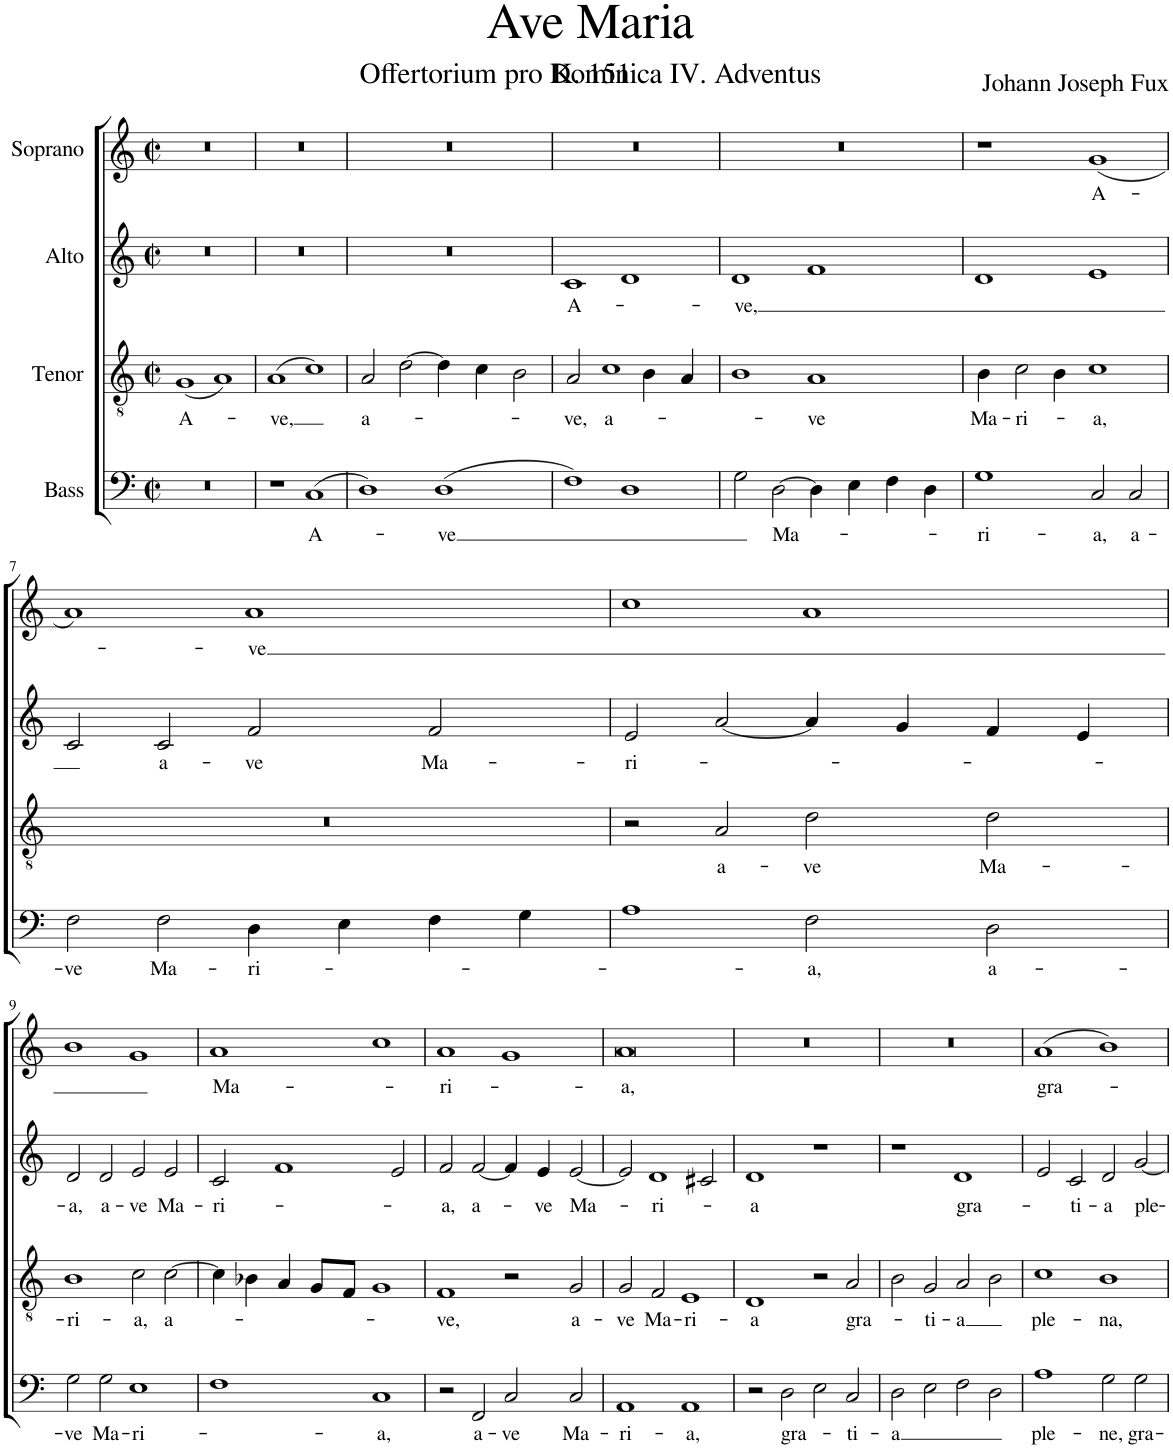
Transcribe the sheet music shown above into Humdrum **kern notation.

**kern	**text	**kern	**text	**kern	**text	**kern	**text
*part4	*part4	*part3	*part3	*part2	*part2	*part1	*part1
*staff4	*staff4	*staff3	*staff3	*staff2	*staff2	*staff1	*staff1
*I"Bass	*	*I"Tenor	*	*I"Alto	*	*I"Soprano	*
*clefF4	*	*clefGv2	*	*clefG2	*	*clefG2	*
*k[]	*	*k[]	*	*k[]	*	*k[]	*
*M2/1	*	*M2/1	*	*M2/1	*	*M2/1	*
*met(c|)	*	*met(c|)	*	*met(c|)	*	*met(c|)	*
=1	=1	=1	=1	=1	=1	=1	=1
!	!	!	!LO:LY:b	!	!	!	!
0r	.	(1G	A-	0r	.	0r	.
.	.	1A)	.	.	.	.	.
=2	=2	=2	=2	=2	=2	=2	=2
!	!	!	!LO:LY:b	!	!	!	!
1r	.	(1A	-ve,	0r	.	0r	.
!	!LO:LY:b	!	!	!	!	!	!
(1C	A-	1c)	.	.	.	.	.
=3	=3	=3	=3	=3	=3	=3	=3
!	!	!	!LO:LY:b	!	!	!	!
1D)	.	2A/	a-	0r	.	0r	.
.	.	[2d\	.	.	.	.	.
!	!LO:LY:b	!	!	!	!	!	!
(1D	-ve	4d\]	.	.	.	.	.
.	.	4c\	.	.	.	.	.
.	.	2B\	.	.	.	.	.
=4	=4	=4	=4	=4	=4	=4	=4
!	!	!	!LO:LY:b	!	!LO:LY:b	!	!
1F)	.	2A/	-ve,	1c	A-	0r	.
!	!	!	!LO:LY:b	!	!	!	!
.	.	1c	a-	.	.	.	.
1D	.	.	.	1d	.	.	.
.	.	4B\	.	.	.	.	.
.	.	4A/	.	.	.	.	.
=5	=5	=5	=5	=5	=5	=5	=5
!	!	!	!	!	!LO:LY:b	!	!
2G\	.	1B	.	1d	-ve,	0r	.
!	!LO:LY:b	!	!	!	!	!	!
[2D\	Ma-	.	.	.	.	.	.
!	!	!	!LO:LY:b	!	!	!	!
4D\]	.	1A	-ve	1f	.	.	.
4E\	.	.	.	.	.	.	.
4F\	.	.	.	.	.	.	.
4D\	.	.	.	.	.	.	.
=6	=6	=6	=6	=6	=6	=6	=6
!	!LO:LY:b	!	!LO:LY:b	!	!	!	!
1G	-ri-	4B\	Ma-	1d	.	1r	.
!	!	!	!LO:LY:b	!	!	!	!
.	.	2c\	-ri-	.	.	.	.
.	.	4B\	.	.	.	.	.
!	!LO:LY:b	!	!LO:LY:b	!	!	!	!LO:LY:b
2C/	-a,	1c	-a,	1e	.	(1g	A-
!	!LO:LY:b	!	!	!	!	!	!
2C/	a-	.	.	.	.	.	.
!!LO:LB:g=z
=7	=7	=7	=7	=7	=7	=7	=7
!	!LO:LY:b	!	!	!	!	!	!
2F\	-ve	0r	.	2c/	.	1a)	.
!	!LO:LY:b	!	!	!	!LO:LY:b	!	!
2F\	Ma-	.	.	2c/	a-	.	.
!	!LO:LY:b	!	!	!	!LO:LY:b	!	!LO:LY:b
4D\	-ri-	.	.	2f/	-ve	1a	-ve
4E\	.	.	.	.	.	.	.
!	!	!	!	!	!LO:LY:b	!	!
4F\	.	.	.	2f/	Ma-	.	.
4G\	.	.	.	.	.	.	.
=8	=8	=8	=8	=8	=8	=8	=8
!	!	!	!	!	!LO:LY:b	!	!
1A	.	2r	.	2e/	-ri-	1cc	.
!	!	!	!LO:LY:b	!	!	!	!
.	.	2A/	a-	[2a/	.	.	.
!	!LO:LY:b	!	!LO:LY:b	!	!	!	!
2F\	-a,	2d\	-ve	4a/]	.	1a	.
.	.	.	.	4g/	.	.	.
!	!LO:LY:b	!	!LO:LY:b	!	!	!	!
2D\	a-	2d\	Ma-	4f/	.	.	.
.	.	.	.	4e/	.	.	.
!!LO:LB:g=z
=9	=9	=9	=9	=9	=9	=9	=9
!	!LO:LY:b	!	!LO:LY:b	!	!LO:LY:b	!	!
2G\	-ve	1B	-ri-	2d/	-a,	1b	.
!	!LO:LY:b	!	!	!	!LO:LY:b	!	!
2G\	Ma-	.	.	2d/	a-	.	.
!	!LO:LY:b	!	!LO:LY:b	!	!LO:LY:b	!	!
1E	-ri-	2c\	-a,	2e/	-ve	1g	.
!	!	!	!LO:LY:b	!	!LO:LY:b	!	!
.	.	[2c\	a-	2e/	Ma-	.	.
=10	=10	=10	=10	=10	=10	=10	=10
!	!	!	!	!	!LO:LY:b	!	!LO:LY:b
1F	.	4c\]	.	2c/	-ri-	1a	Ma-
.	.	4B-X\	.	.	.	.	.
.	.	4A/	.	1f	.	.	.
.	.	8G/L	.	.	.	.	.
.	.	8F/J	.	.	.	.	.
!	!LO:LY:b	!	!	!	!	!	!
1C	-a,	1G	.	.	.	1cc	.
.	.	.	.	2e/	.	.	.
=11	=11	=11	=11	=11	=11	=11	=11
!	!	!	!LO:LY:b	!	!LO:LY:b	!	!LO:LY:b
2r	.	1F	-ve,	2f/	a,	1a	-ri-
!	!LO:LY:b	!	!	!	!LO:LY:b	!	!
2FF/	a-	.	.	[2f/	a-	.	.
!	!LO:LY:b	!	!	!	!	!	!
2C/	-ve	2r	.	4f/]	.	1g	.
!	!	!	!	!	!LO:LY:b	!	!
.	.	.	.	4e/	-ve	.	.
!	!LO:LY:b	!	!LO:LY:b	!	!LO:LY:b	!	!
2C/	Ma-	2G/	a-	[2e/	Ma-	.	.
=12	=12	=12	=12	=12	=12	=12	=12
!	!LO:LY:b	!	!LO:LY:b	!	!	!	!LO:LY:b
1AA	-ri-	2G/	-ve	2e/]	.	0a	-a,
!	!	!	!LO:LY:b	!	!LO:LY:b	!	!
.	.	2F/	Ma-	1d	-ri-	.	.
!	!LO:LY:b	!	!LO:LY:b	!	!	!	!
1AA	-a,	1E	-ri-	.	.	.	.
.	.	.	.	2c#X/	.	.	.
=13	=13	=13	=13	=13	=13	=13	=13
!	!	!	!LO:LY:b	!	!LO:LY:b	!	!
2r	.	1D	-a	1d	-a	0r	.
!	!LO:LY:b	!	!	!	!	!	!
2D\	gra-	.	.	.	.	.	.
2E\	.	2r	.	1r	.	.	.
!	!LO:LY:b	!	!LO:LY:b	!	!	!	!
2C/	-ti-	2A/	gra-	.	.	.	.
=14	=14	=14	=14	=14	=14	=14	=14
!	!LO:LY:b	!	!	!	!	!	!
2D\	-a	2B\	.	1r	.	0r	.
!	!	!	!LO:LY:b	!	!	!	!
2E\	.	2G/	-ti-	.	.	.	.
!	!	!	!LO:LY:b	!	!LO:LY:b	!	!
2F\	.	2A/	-a	1d	gra-	.	.
2D\	.	2B\	.	.	.	.	.
=15	=15	=15	=15	=15	=15	=15	=15
!	!LO:LY:b	!	!LO:LY:b	!	!	!	!LO:LY:b
1A	ple-	1c	ple-	2e/	.	(1a	gra-
!	!	!	!	!	!LO:LY:b	!	!
.	.	.	.	2c/	-ti-	.	.
!	!LO:LY:b	!	!LO:LY:b	!	!LO:LY:b	!	!
2G\	-ne,	1B	-na,	2d/	-a	1b)	.
!	!LO:LY:b	!	!	!	!LO:LY:b	!	!
2G\	gra-	.	.	[2g/	ple-	.	.
=	=	=	=	=	=	=	=
*-	*-	*-	*-	*-	*-	*-	*-
